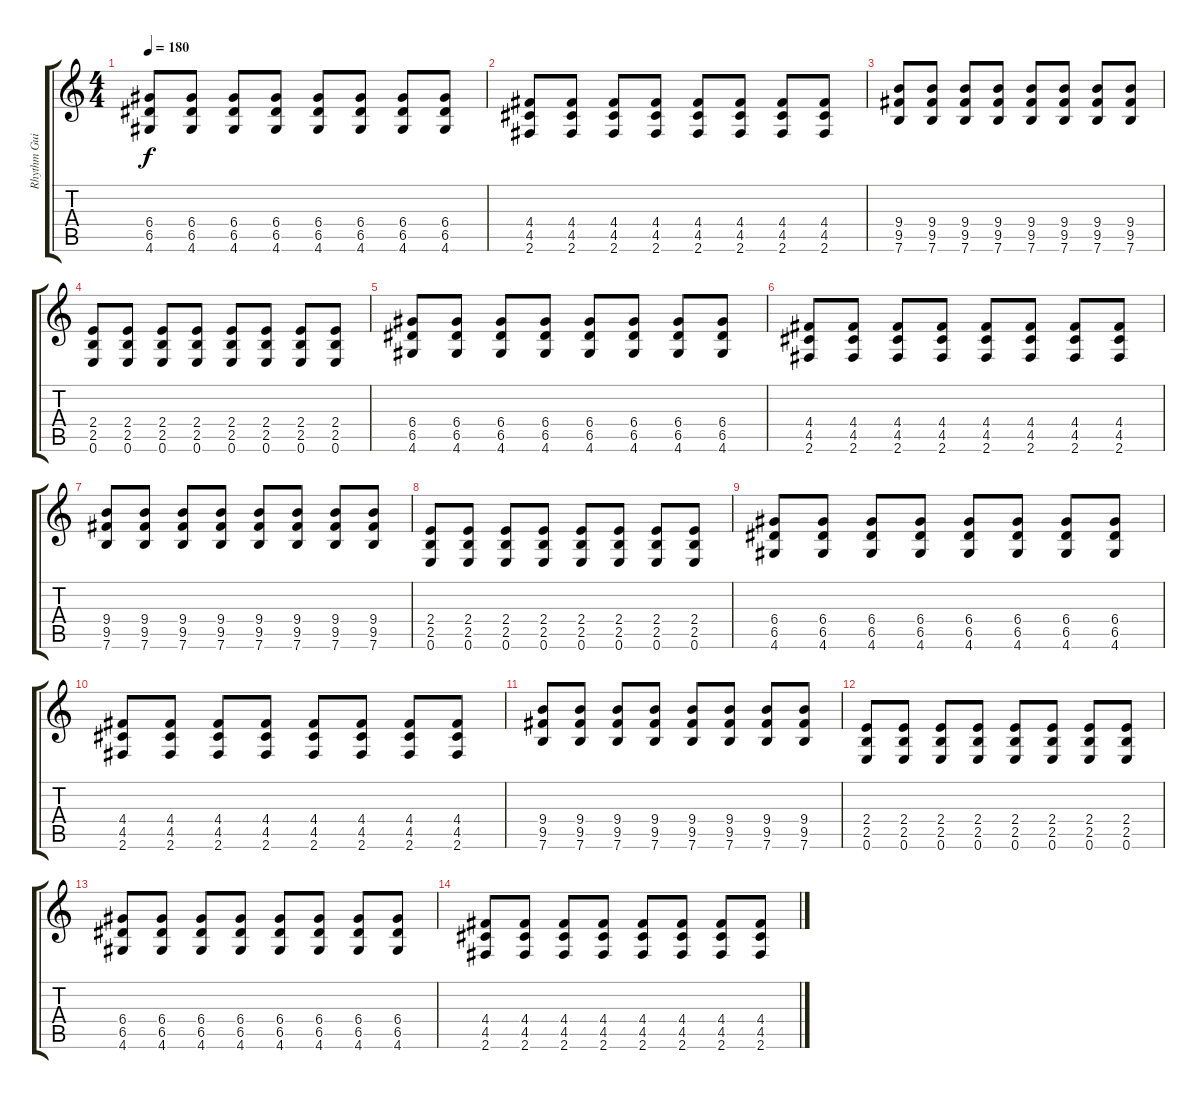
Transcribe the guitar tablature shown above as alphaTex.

\track ("Rhythm Guitar" "Rhythm Gui") {instrument distortionguitar}
\staff {score tabs}
\tuning (E4 B3 G3 D3 A2 E2) {hide}
\ts (4 4)
\tempo 180
\clef g2
\ks c
(6.4 6.5 4.6).8{dy f} (6.4 6.5 4.6).8 (6.4 6.5 4.6).8 (6.4 6.5 4.6).8 (6.4 6.5 4.6).8 (6.4 6.5 4.6).8 (6.4 6.5 4.6).8 (6.4 6.5 4.6).8 |
(4.4 4.5 2.6).8 (4.4 4.5 2.6).8 (4.4 4.5 2.6).8 (4.4 4.5 2.6).8 (4.4 4.5 2.6).8 (4.4 4.5 2.6).8 (4.4 4.5 2.6).8 (4.4 4.5 2.6).8 |
(9.4 9.5 7.6).8 (9.4 9.5 7.6).8 (9.4 9.5 7.6).8 (9.4 9.5 7.6).8 (9.4 9.5 7.6).8 (9.4 9.5 7.6).8 (9.4 9.5 7.6).8 (9.4 9.5 7.6).8 |
(2.4 2.5 0.6).8 (2.4 2.5 0.6).8 (2.4 2.5 0.6).8 (2.4 2.5 0.6).8 (2.4 2.5 0.6).8 (2.4 2.5 0.6).8 (2.4 2.5 0.6).8 (2.4 2.5 0.6).8 |
(6.4 6.5 4.6).8 (6.4 6.5 4.6).8 (6.4 6.5 4.6).8 (6.4 6.5 4.6).8 (6.4 6.5 4.6).8 (6.4 6.5 4.6).8 (6.4 6.5 4.6).8 (6.4 6.5 4.6).8 |
(4.4 4.5 2.6).8 (4.4 4.5 2.6).8 (4.4 4.5 2.6).8 (4.4 4.5 2.6).8 (4.4 4.5 2.6).8 (4.4 4.5 2.6).8 (4.4 4.5 2.6).8 (4.4 4.5 2.6).8 |
(9.4 9.5 7.6).8 (9.4 9.5 7.6).8 (9.4 9.5 7.6).8 (9.4 9.5 7.6).8 (9.4 9.5 7.6).8 (9.4 9.5 7.6).8 (9.4 9.5 7.6).8 (9.4 9.5 7.6).8 |
(2.4 2.5 0.6).8 (2.4 2.5 0.6).8 (2.4 2.5 0.6).8 (2.4 2.5 0.6).8 (2.4 2.5 0.6).8 (2.4 2.5 0.6).8 (2.4 2.5 0.6).8 (2.4 2.5 0.6).8 |
(6.4 6.5 4.6).8 (6.4 6.5 4.6).8 (6.4 6.5 4.6).8 (6.4 6.5 4.6).8 (6.4 6.5 4.6).8 (6.4 6.5 4.6).8 (6.4 6.5 4.6).8 (6.4 6.5 4.6).8 |
(4.4 4.5 2.6).8 (4.4 4.5 2.6).8 (4.4 4.5 2.6).8 (4.4 4.5 2.6).8 (4.4 4.5 2.6).8 (4.4 4.5 2.6).8 (4.4 4.5 2.6).8 (4.4 4.5 2.6).8 |
(9.4 9.5 7.6).8 (9.4 9.5 7.6).8 (9.4 9.5 7.6).8 (9.4 9.5 7.6).8 (9.4 9.5 7.6).8 (9.4 9.5 7.6).8 (9.4 9.5 7.6).8 (9.4 9.5 7.6).8 |
(2.4 2.5 0.6).8 (2.4 2.5 0.6).8 (2.4 2.5 0.6).8 (2.4 2.5 0.6).8 (2.4 2.5 0.6).8 (2.4 2.5 0.6).8 (2.4 2.5 0.6).8 (2.4 2.5 0.6).8 |
(6.4 6.5 4.6).8 (6.4 6.5 4.6).8 (6.4 6.5 4.6).8 (6.4 6.5 4.6).8 (6.4 6.5 4.6).8 (6.4 6.5 4.6).8 (6.4 6.5 4.6).8 (6.4 6.5 4.6).8 |
(4.4 4.5 2.6).8 (4.4 4.5 2.6).8 (4.4 4.5 2.6).8 (4.4 4.5 2.6).8 (4.4 4.5 2.6).8 (4.4 4.5 2.6).8 (4.4 4.5 2.6).8 (4.4 4.5 2.6).8
